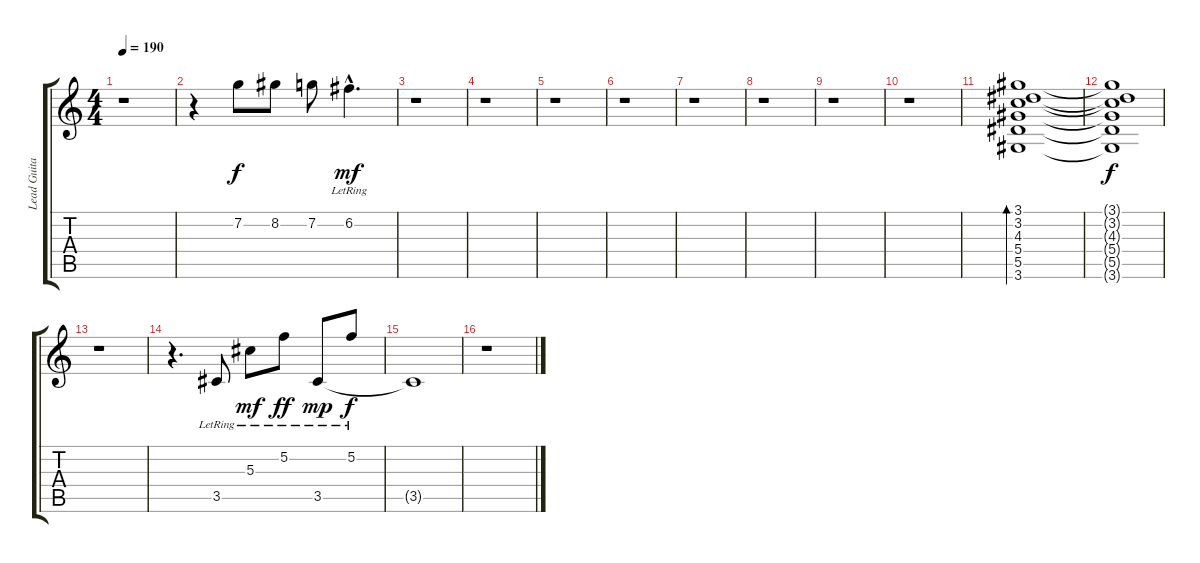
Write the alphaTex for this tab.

\track ("Lead Guitar" "Lead Guita") {instrument acousticguitarnylon}
\staff {score tabs}
\tuning (F4 C4 Ab3 Eb3 Bb2 F2) {hide}
\ts (4 4)
\tempo 190
\clef g2
\ks c
r.1{dy mp} |
r.4 7.2.8{dy f} 8.2.8 7.2.8 6.2{hac lr}.4{d dy mf} |
r.1 |
r.1 |
r.1 |
r.1 |
r.1 |
r.1 |
r.1 |
r.1 |
(3.1 3.2 4.3 5.4 5.5 3.6).1{bd 480} |
(3.1{t} 3.2{t} 4.3{t} 5.4{t} 5.5{t} 3.6{t}).1{dy f} |
r.1 |
r.4{d} 3.5{lr}.8 5.3{lr}.8{dy mf} 5.2{lr}.8{dy ff} 3.5{lr}.8{dy mp} 5.2{lr}.8{dy f} |
3.5{t}.1 |
r.1
